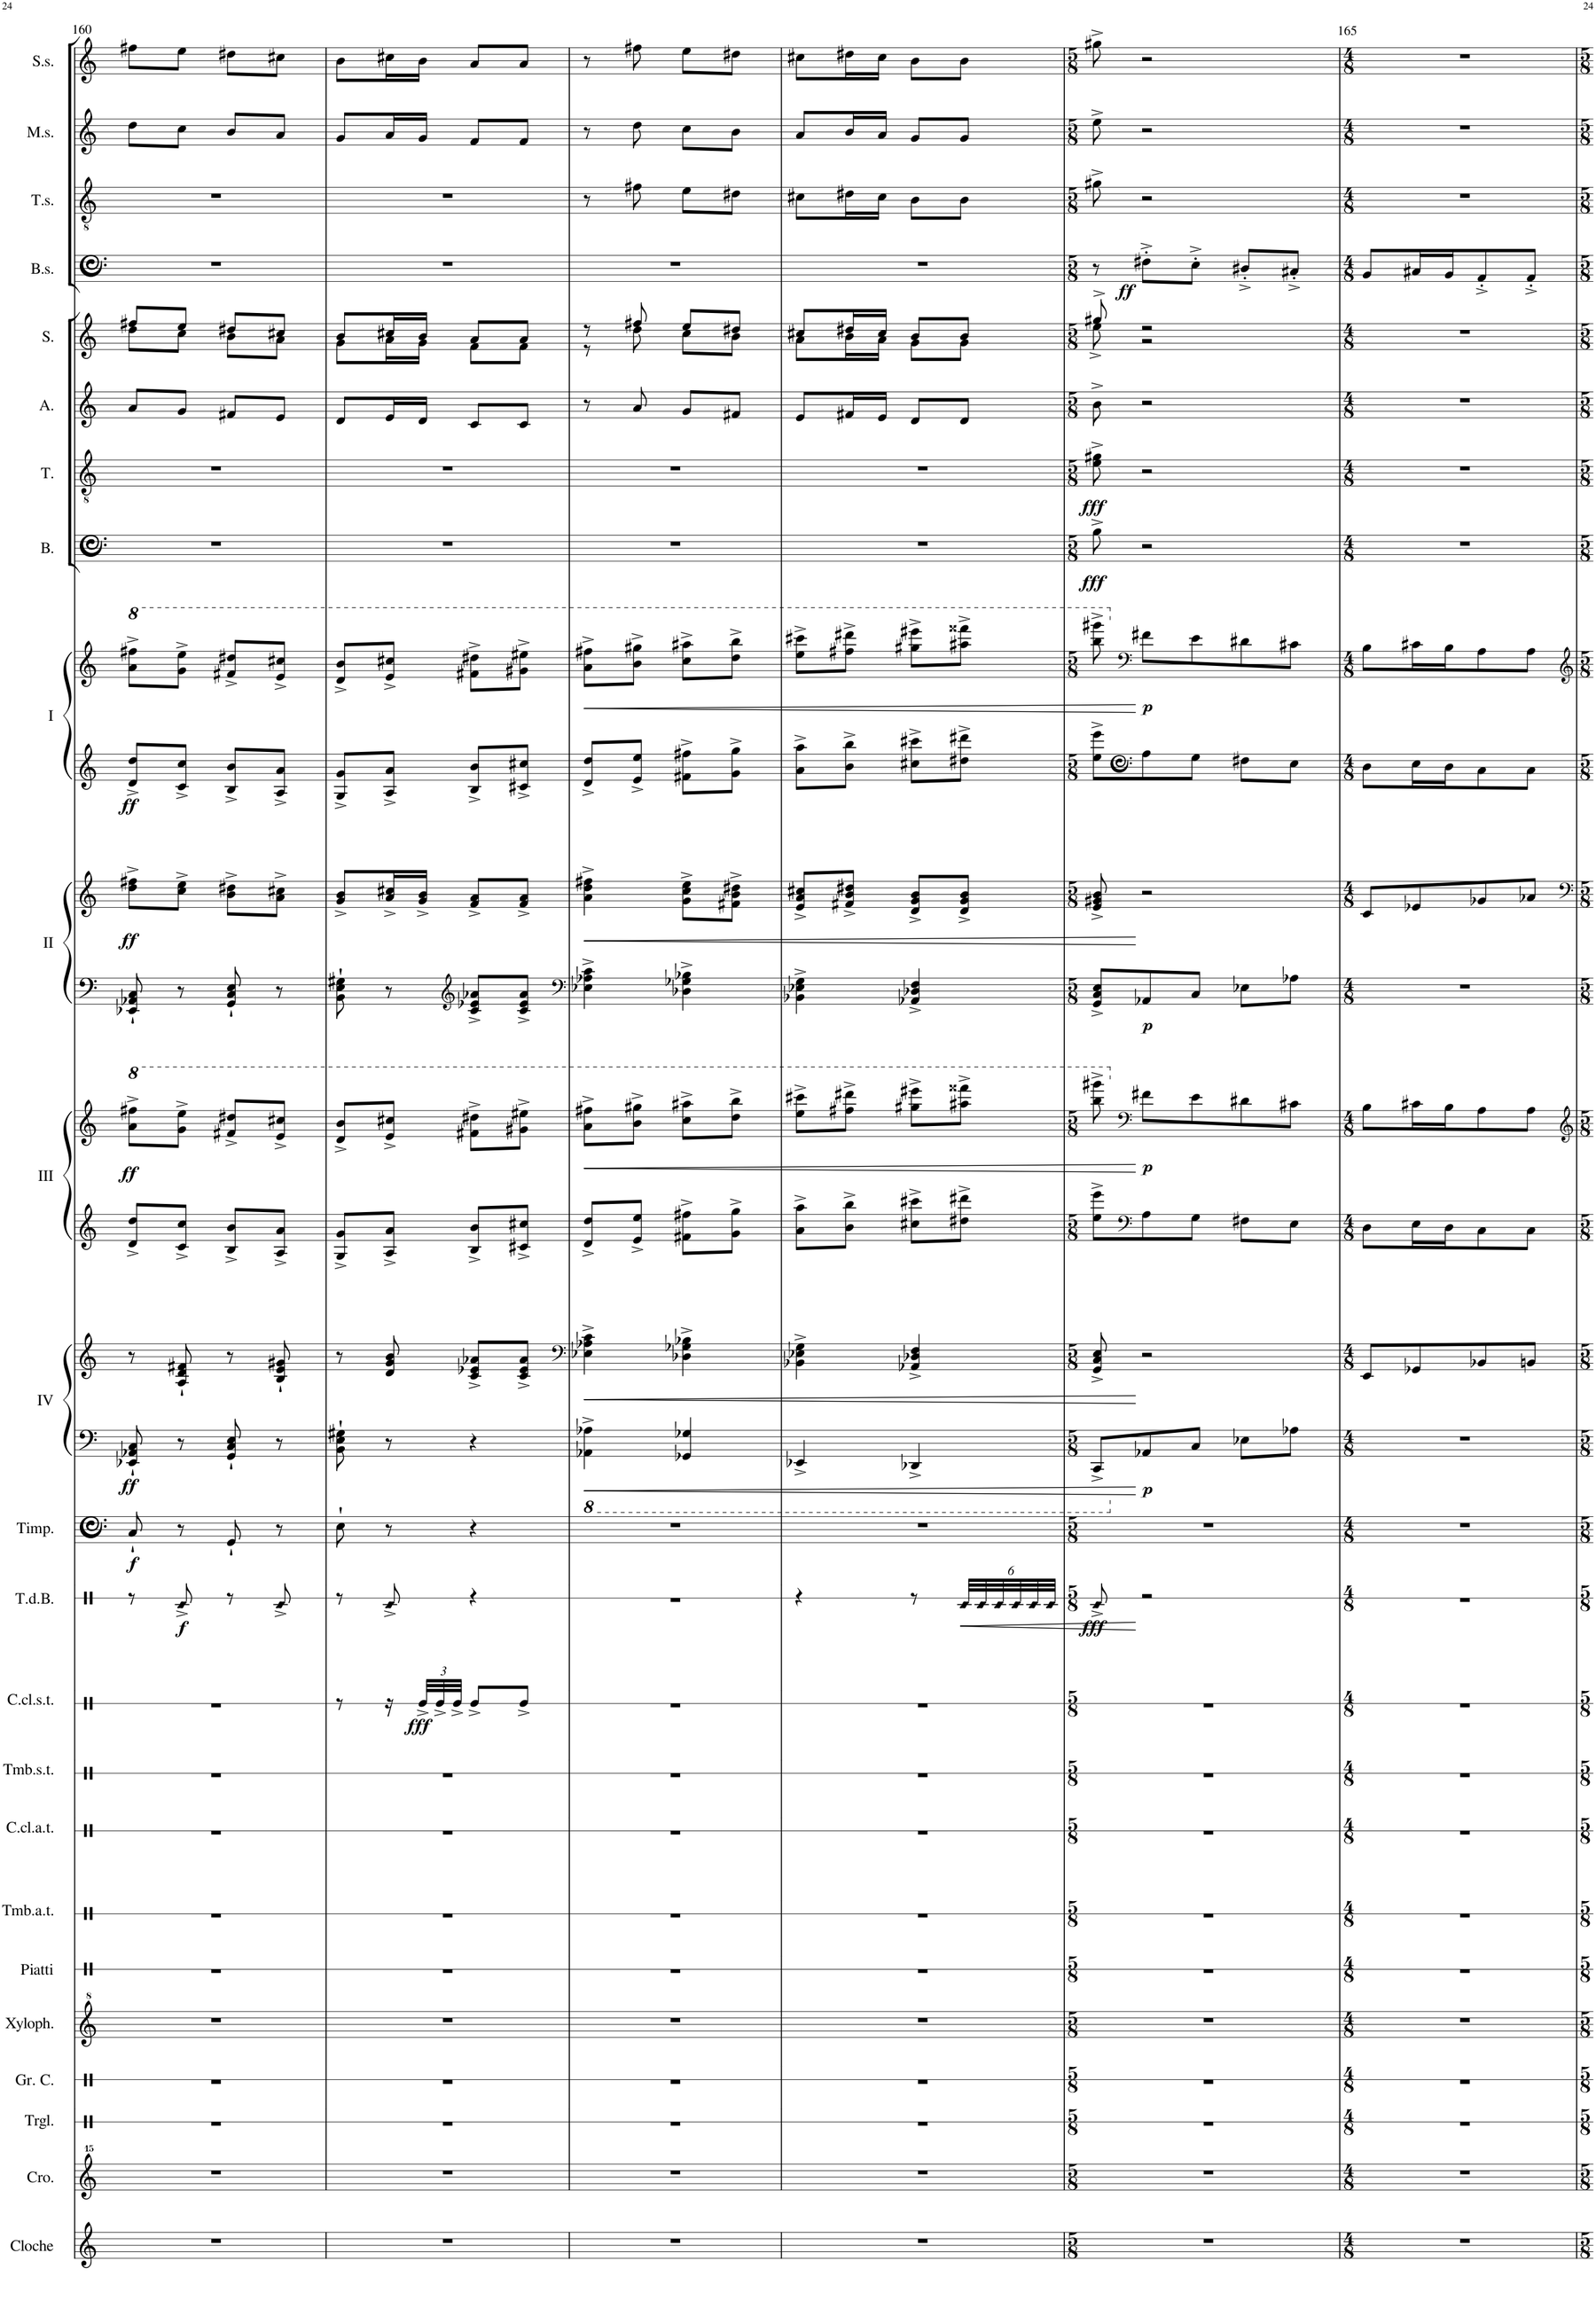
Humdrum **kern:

**kern	**kern	**kern	**kern	**kern	**kern	**kern	**kern	**kern	**kern	**dynam	**kern	**dynam	**kern	**dynam	**kern	**kern	**dynam	**kern	**kern	**dynam	**kern	**kern	**dynam	**kern	**kern	**dynam	**kern	**dynam	**kern	**dynam	**kern	**kern	**kern	**dynam	**kern	**kern	**kern
*part24	*part23	*part22	*part21	*part20	*part19	*part18	*part17	*part16	*part15	*part15	*part14	*part14	*part13	*part13	*part12	*part12	*part12	*part11	*part11	*part11	*part10	*part10	*part10	*part9	*part9	*part9	*part8	*part8	*part7	*part7	*part6	*part5	*part4	*part4	*part3	*part2	*part1
*staff28	*staff27	*staff26	*staff25	*staff24	*staff23	*staff22	*staff21	*staff20	*staff19	*staff19	*staff18	*staff18	*staff17	*staff17	*staff16	*staff15	*staff15/16	*staff14	*staff13	*staff13/14	*staff12	*staff11	*staff11/12	*staff10	*staff9	*staff9/10	*staff8	*staff8	*staff7	*staff7	*staff6	*staff5	*staff4	*staff4	*staff3	*staff2	*staff1
*I"Cloche	*I"Crotales	*I"Triangle	*I"Grosse Caisse	*I"Xylophone	*I"Piatti	*I"Tambour a Timbre	*I"Caisse Claire a Timbre	*I"Tambour sans Timbre	*I"Caisse Claire sans Timbre	*	*I"Tambour de Basque	*	*I"Timpani	*	*I"Piano IV	*	*	*I"Piano III	*	*	*I"Piano II	*	*	*I"Piano I	*	*	*I"Bass.	*	*I"Tenori	*	*I"Alto	*I"Soprano	*I"Bass Solo	*	*I"Tenor Solo	*I"Mezzo Soprano Solo	*I"Soprano Solo
*I'Cloche	*I'Cro.	*I'Trgl.	*I'Gr. C.	*I'Xyloph.	*I'Piatti	*I'Tmb.a.t.	*I'C.cl.a.t.	*I'Tmb.s.t.	*I'C.cl.s.t.	*	*I'T.d.B.	*	*I'Timp.	*	*I'IV	*	*	*I'III	*	*	*I'II	*	*	*I'I	*	*	*I'B.	*	*I'T.	*	*I'A.	*I'S.	*I'B.s.	*	*I'T.s.	*I'M.s.	*I'S.s.
!!LO:PB:g=z
*clefG2	*clefG^^2	*clefX	*clefX	*clefG^2	*clefX	*clefX	*clefX	*clefX	*clefX	*	*clefX	*	*clefF4	*	*clefF4	*clefG2	*	*clefG2	*clefG2	*	*clefF4	*clefG2	*	*clefG2	*clefG2	*	*clefF4	*	*clefGv2	*	*clefG2	*clefG2	*clefF4	*	*clefGv2	*clefG2	*clefG2
*	*	*	*	*	*	*	*	*	*	*	*	*	*	*	*	*	*	*	*	*	*	*	*	*	*	*	*ITrd12c21	*	*ITrd8c14	*	*ITrd5c9	*ITrd1c2	*	*	*ITrd7c12	*ITrd1c2	*
*k[]	*k[]	*k[]	*k[]	*k[]	*k[]	*k[]	*k[]	*k[]	*k[]	*	*k[]	*	*k[]	*	*k[]	*k[]	*	*k[]	*k[]	*	*k[]	*k[]	*	*k[]	*k[]	*	*k[]	*	*k[]	*	*k[]	*k[]	*k[]	*	*k[]	*k[]	*k[]
*M2/4	*M2/4	*M2/4	*M2/4	*M2/4	*M2/4	*M2/4	*M2/4	*M2/4	*M2/4	*	*M2/4	*	*M2/4	*	*M2/4	*M2/4	*	*M2/4	*M2/4	*	*M2/4	*M2/4	*	*M2/4	*M2/4	*	*M2/4	*	*M2/4	*	*M2/4	*M2/4	*M2/4	*	*M2/4	*M2/4	*M2/4
*	*	*	*	*	*	*	*	*	*	*	*	*	*	*	*	*	*	*	*8va	*	*	*	*	*	*	*	*	*	*	*	*	*	*	*	*	*	*
*	*	*	*	*	*	*	*	*	*	*	*	*	*	*	*	*	*	*	*	*	*	*	*	*	*8va	*	*	*	*	*	*	*	*	*	*	*	*
=160	=160	=160	=160	=160	=160	=160	=160	=160	=160	=160	=160	=160	=160	=160	=160	=160	=160	=160	=160	=160	=160	=160	=160	=160	=160	=160	=160	=160	=160	=160	=160	=160	=160	=160	=160	=160	=160
*	*	*	*	*	*	*	*	*	*	*	*	*	*	*	*	*	*	*	*	*	*	*	*	*	*	*	*	*	*	*	*	*^	*	*	*	*	*
!	!	!	!	!	!	!	!	!	!	!	!	!	!	!LO:DY:b	!	!	!LO:DY:b=2	!	!	!LO:DY:b	!	!	!LO:DY:b	!	!	!LO:DY:b=2	!	!	!	!	!	!	!	!	!	!	!	!
2r	2r	2r	2r	2r	2r	2r	2r	2r	2r	.	8r	.	8C`/	f	8EE-X/` 8AA-X/` 8C/`	8r	ff	8d/^ 8dd/^L	8aa\^ 8fff#X\^L	ff	8EE-X/` 8AA-X/` 8C/`	8dd\^ 8ff#X\^L	ff	8d/^ 8dd/^L	8aa\^ 8fff#X\^L	ff	2r	.	2r	.	8a/L	8ff#X/L	8dd\L	2r	.	2r	8dd\L	8ff#X\L
!	!	!	!	!	!	!	!	!	!	!	!LO:N:head=diamond	!LO:DY:b	!	!	!	!	!	!	!	!	!	!	!	!	!	!	!	!	!	!	!	!	!	!	!	!	!	!
.	.	.	.	.	.	.	.	.	.	.	8Rc^/	f	8r	.	8r	8A/` 8d/` 8f#X/`	.	8c/^ 8cc/^J	8gg\^ 8eee\^J	.	8r	8cc\^ 8ee\^J	.	8c/^ 8cc/^J	8gg\^ 8eee\^J	.	.	.	.	.	8g/J	8ee/J	8cc\J	.	.	.	8cc\J	8ee\J
.	.	.	.	.	.	.	.	.	.	.	8r	.	8GG`/	.	8GG/` 8C/` 8E/`	8r	.	8B/^ 8b/^L	8ff#X/^ 8ddd#X/^L	.	8GG/` 8C/` 8E/`	8b\^ 8dd#X\^L	.	8B/^ 8b/^L	8ff#X/^ 8ddd#X/^L	.	.	.	.	.	8f#X/L	8dd#X/L	8b\L	.	.	.	8b/L	8dd#X\L
!	!	!	!	!	!	!	!	!	!	!	!LO:N:head=diamond	!	!	!	!	!	!	!	!	!	!	!	!	!	!	!	!	!	!	!	!	!	!	!	!	!	!	!
.	.	.	.	.	.	.	.	.	.	.	8Rc^/	.	8r	.	8r	8B/` 8e/` 8g#X/`	.	8A/^ 8a/^J	8ee/^ 8ccc#X/^J	.	8r	8a\^ 8cc#X\^J	.	8A/^ 8a/^J	8ee/^ 8ccc#X/^J	.	.	.	.	.	8e/J	8cc#X/J	8a\J	.	.	.	8a/J	8cc#X\J
=161	=161	=161	=161	=161	=161	=161	=161	=161	=161	=161	=161	=161	=161	=161	=161	=161	=161	=161	=161	=161	=161	=161	=161	=161	=161	=161	=161	=161	=161	=161	=161	=161	=161	=161	=161	=161	=161	=161
2r	2r	2r	2r	2r	2r	2r	2r	2r	8r	.	8r	.	8E`\	.	8BB\` 8E\` 8G#X\`	8r	.	8G/^ 8g/^L	8dd/^ 8bb/^L	.	8BB\` 8E\` 8G#X\`	8g/^ 8b/^L	.	8G/^ 8g/^L	8dd/^ 8bb/^L	.	2r	.	2r	.	8d/L	8b/L	8g\L	2r	.	2r	8g/L	8b\L
!	!	!	!	!	!	!	!	!	!	!	!LO:N:head=diamond	!	!	!	!	!	!	!	!	!	!	!	!	!	!	!	!	!	!	!	!	!	!	!	!	!	!	!
.	.	.	.	.	.	.	.	.	16r	.	8Rc^/	.	8r	.	8r	8d/ 8g/ 8b/	.	8A/^ 8a/^J	8ee/^ 8ccc#X/^J	.	8r	16a/^ 16cc#X/^L	.	8A/^ 8a/^J	8ee/^ 8ccc#X/^J	.	.	.	.	.	16e/L	16cc#X/L	16a\L	.	.	.	16a/L	16cc#X\L
*	*	*	*	*	*	*	*	*	*Xbrackettup	*	*	*	*	*	*	*	*	*	*	*	*	*	*	*	*	*	*	*	*	*	*	*	*	*	*	*	*	*
!	!	!	!	!	!	!	!	!	!	!LO:DY:b	!	!	!	!	!	!	!	!	!	!	!	!	!	!	!	!	!	!	!	!	!	!	!	!	!	!	!	!
.	.	.	.	.	.	.	.	.	48Re^/LLL	fff	.	.	.	.	.	.	.	.	.	.	.	16g/^ 16b/^JJ	.	.	.	.	.	.	.	.	16d/JJ	16b/JJ	16g\JJ	.	.	.	16g/JJ	16b\JJ
.	.	.	.	.	.	.	.	.	48Re^/	.	.	.	.	.	.	.	.	.	.	.	.	.	.	.	.	.	.	.	.	.	.	.	.	.	.	.	.	.
.	.	.	.	.	.	.	.	.	48Re^/JJJ	.	.	.	.	.	.	.	.	.	.	.	.	.	.	.	.	.	.	.	.	.	.	.	.	.	.	.	.	.
*	*	*	*	*	*	*	*	*	*	*	*	*	*	*	*	*	*	*	*	*	*clefG2	*	*	*	*	*	*	*	*	*	*	*	*	*	*	*	*	*
.	.	.	.	.	.	.	.	.	8Re^/L	.	4r	.	4r	.	4r	8c/^ 8e-X/^ 8a-X/^L	.	8B/^ 8b/^L	8ff#X\^ 8ddd#X\^L	.	8c/^ 8e-X/^ 8a-X/^L	8f/^ 8a/^L	.	8B/^ 8b/^L	8ff#X\^ 8ddd#X\^L	.	.	.	.	.	8c/L	8a/L	8f\L	.	.	.	8f/L	8a/L
.	.	.	.	.	.	.	.	.	8Re^/J	.	.	.	.	.	.	8c/^ 8e-/^ 8a-/^J	.	8c#X/^ 8cc#X/^J	8gg#X\^ 8eee#X\^J	.	8c/^ 8e-/^ 8a-/^J	8f/^ 8a/^J	.	8c#X/^ 8cc#X/^J	8gg#X\^ 8eee#X\^J	.	.	.	.	.	8c/J	8a/J	8f\J	.	.	.	8f/J	8a/J
=162	=162	=162	=162	=162	=162	=162	=162	=162	=162	=162	=162	=162	=162	=162	=162	=162	=162	=162	=162	=162	=162	=162	=162	=162	=162	=162	=162	=162	=162	=162	=162	=162	=162	=162	=162	=162	=162	=162
*	*	*	*	*	*	*	*	*	*	*	*	*	*	*	*	*clefF4	*	*	*	*	*clefF4	*	*	*	*	*	*	*	*	*	*	*	*	*	*	*	*	*
*	*	*	*	*	*	*	*	*	*	*	*	*	*	*	*8ba	*	*	*	*	*	*	*	*	*	*	*	*	*	*	*	*	*	*	*	*	*	*	*
!	!	!	!	!	!	!	!	!	!	!	!	!	!	!	!	!	!LO:HP:b	!	!	!LO:HP:b	!	!	!LO:HP:b	!	!	!LO:HP:b	!	!	!	!	!	!	!	!	!	!	!	!
2r	2r	2r	2r	2r	2r	2r	2r	2r	2r	.	2r	.	2r	.	4AAA-X\^ 4AA-X\^	4E-X\^ 4A-X\^ 4c\^	<	8d/^ 8dd/^L	8aa\^ 8fff#X\^L	<	4E-X\^ 4A-X\^ 4c\^	4a\^ 4dd\^ 4ff#X\^	<	8d/^ 8dd/^L	8aa\^ 8fff#X\^L	<	2r	.	2r	.	8r	8r	8r	2r	.	8r	8r	8r
.	.	.	.	.	.	.	.	.	.	.	.	.	.	.	.	.	.	8e/^ 8ee/^J	8bb\^ 8ggg#X\^J	.	.	.	.	8e/^ 8ee/^J	8bb\^ 8ggg#X\^J	.	.	.	.	.	8a/	8ff#X/	8dd\	.	.	8f#X\	8dd\	8ff#X\
.	.	.	.	.	.	.	.	.	.	.	.	.	.	.	4GGG-X/ 4GG-X/	4D-X\^ 4G-X\^ 4B-X\^	.	8f#X\^ 8ff#X\^L	8ccc\^ 8aaa#X\^L	.	4D-X\^ 4G-X\^ 4B-X\^	8g\^ 8cc\^ 8ee\^L	.	8f#X\^ 8ff#X\^L	8ccc\^ 8aaa#X\^L	.	.	.	.	.	8g/L	8ee/L	8cc\L	.	.	8e\L	8cc\L	8ee\L
.	.	.	.	.	.	.	.	.	.	.	.	.	.	.	.	.	.	8g\^ 8gg\^J	8ddd\^ 8bbb\^J	.	.	8f#X\^ 8b\^ 8dd#X\^J	.	8g\^ 8gg\^J	8ddd\^ 8bbb\^J	.	.	.	.	.	8f#X/J	8dd#X/J	8b\J	.	.	8d#X\J	8b\J	8dd#X\J
=163	=163	=163	=163	=163	=163	=163	=163	=163	=163	=163	=163	=163	=163	=163	=163	=163	=163	=163	=163	=163	=163	=163	=163	=163	=163	=163	=163	=163	=163	=163	=163	=163	=163	=163	=163	=163	=163	=163
2r	2r	2r	2r	2r	2r	2r	2r	2r	2r	.	4r	.	2r	.	4EEE-X^/	4BB-X\^ 4E-X\^ 4G\^	.	8a\^ 8aa\^L	8eee\^ 8cccc#X\^L	.	4BB-X\^ 4E-X\^ 4G\^	8e/^ 8a/^ 8cc#X/^L	.	8a\^ 8aa\^L	8eee\^ 8cccc#X\^L	.	2r	.	2r	.	8e/L	8cc#X/L	8a\L	2r	.	8c#X\L	8a/L	8cc#X\L
.	.	.	.	.	.	.	.	.	.	.	.	.	.	.	.	.	.	8b\^ 8bb\^J	8fff#X\^ 8dddd#X\^J	.	.	8f#X/^ 8b/^ 8dd#X/^J	.	8b\^ 8bb\^J	8fff#X\^ 8dddd#X\^J	.	.	.	.	.	16f#X/L	16dd#X/L	16b\L	.	.	16d#X\L	16b/L	16dd#X\L
.	.	.	.	.	.	.	.	.	.	.	.	.	.	.	.	.	.	.	.	.	.	.	.	.	.	.	.	.	.	.	16e/JJ	16cc#/JJ	16a\JJ	.	.	16c#\JJ	16a/JJ	16cc#\JJ
.	.	.	.	.	.	.	.	.	.	.	8r	.	.	.	4DDD-X^/	4AA-X/^ 4D-X/^ 4F/^	.	8cc#X\^ 8ccc#X\^L	8ggg#X\^ 8eeee#X\^L	.	4AA-X/^ 4D-X/^ 4F/^	8d/^ 8g/^ 8b/^L	.	8cc#X\^ 8ccc#X\^L	8ggg#X\^ 8eeee#X\^L	.	.	.	.	.	8d/L	8b/L	8g\L	.	.	8B\L	8g/L	8b\L
*	*	*	*	*	*	*	*	*	*	*	*Xbrackettup	*	*	*	*	*	*	*	*	*	*	*	*	*	*	*	*	*	*	*	*	*	*	*	*	*	*	*
!	!	!	!	!	!	!	!	!	!	!	!LO:N:head=diamond	!LO:HP:b	!	!	!	!	!	!	!	!	!	!	!	!	!	!	!	!	!	!	!	!	!	!	!	!	!	!
.	.	.	.	.	.	.	.	.	.	.	48Rc/LLL	<	.	.	.	.	.	8dd#X\^ 8ddd#X\^J	8aaa#X\^ 8ffff##X\^J	.	.	8d/^ 8g/^ 8b/^J	.	8dd#X\^ 8ddd#X\^J	8aaa#X\^ 8ffff##X\^J	.	.	.	.	.	8d/J	8b/J	8g\J	.	.	8B\J	8g/J	8b\J
!	!	!	!	!	!	!	!	!	!	!	!LO:N:head=diamond	!	!	!	!	!	!	!	!	!	!	!	!	!	!	!	!	!	!	!	!	!	!	!	!	!	!	!
.	.	.	.	.	.	.	.	.	.	.	48Rc/	.	.	.	.	.	.	.	.	.	.	.	.	.	.	.	.	.	.	.	.	.	.	.	.	.	.	.
!	!	!	!	!	!	!	!	!	!	!	!LO:N:head=diamond	!	!	!	!	!	!	!	!	!	!	!	!	!	!	!	!	!	!	!	!	!	!	!	!	!	!	!
.	.	.	.	.	.	.	.	.	.	.	48Rc/	.	.	.	.	.	.	.	.	.	.	.	.	.	.	.	.	.	.	.	.	.	.	.	.	.	.	.
!	!	!	!	!	!	!	!	!	!	!	!LO:N:head=diamond	!	!	!	!	!	!	!	!	!	!	!	!	!	!	!	!	!	!	!	!	!	!	!	!	!	!	!
.	.	.	.	.	.	.	.	.	.	.	48Rc/	.	.	.	.	.	.	.	.	.	.	.	.	.	.	.	.	.	.	.	.	.	.	.	.	.	.	.
!	!	!	!	!	!	!	!	!	!	!	!LO:N:head=diamond	!	!	!	!	!	!	!	!	!	!	!	!	!	!	!	!	!	!	!	!	!	!	!	!	!	!	!
.	.	.	.	.	.	.	.	.	.	.	48Rc/	.	.	.	.	.	.	.	.	.	.	.	.	.	.	.	.	.	.	.	.	.	.	.	.	.	.	.
!	!	!	!	!	!	!	!	!	!	!	!LO:N:head=diamond	!	!	!	!	!	!	!	!	!	!	!	!	!	!	!	!	!	!	!	!	!	!	!	!	!	!	!
.	.	.	.	.	.	.	.	.	.	.	48Rc/JJJ	.	.	.	.	.	.	.	.	.	.	.	.	.	.	.	.	.	.	.	.	.	.	.	.	.	.	.
=164	=164	=164	=164	=164	=164	=164	=164	=164	=164	=164	=164	=164	=164	=164	=164	=164	=164	=164	=164	=164	=164	=164	=164	=164	=164	=164	=164	=164	=164	=164	=164	=164	=164	=164	=164	=164	=164	=164
*M5/8	*M5/8	*M5/8	*M5/8	*M5/8	*M5/8	*M5/8	*M5/8	*M5/8	*M5/8	*	*M5/8	*	*M5/8	*	*M5/8	*M5/8	*	*M5/8	*M5/8	*	*M5/8	*M5/8	*	*M5/8	*M5/8	*	*M5/8	*	*M5/8	*	*M5/8	*M5/8	*	*M5/8	*	*M5/8	*M5/8	*M5/8
!	!	!	!	!	!	!	!	!	!	!	!LO:N:head=diamond	!LO:DY:b	!	!	!	!	!	!	!	!	!	!	!	!	!	!	!	!LO:DY:b	!	!LO:DY:b	!	!	!	!	!	!	!	!
8%5r	8%5r	8%5r	8%5r	8%5r	8%5r	8%5r	8%5r	8%5r	8%5r	.	8Rc^/	fff	8%5r	.	8CCC^/L	8GG/^ 8C/^ 8E/^	.	8ee\^ 8eee\^L	8bbb\^ 8gggg#X\^	.	8GG/^ 8C/^ 8E/^L	8e/^ 8g#X/^ 8b/^	.	8ee\^ 8eee\^L	8bbb\^ 8gggg#X\^	.	8B^\	fff	8e\^ 8g#X\^	fff	8b^\	8gg#X^/	8ee^\	8r	.	8g#X^\	8ee^\	8gg#X^\
*	*	*	*	*	*	*	*	*	*	*	*	*	*	*	*	*	*	*clefF4	*clefF4	*	*	*	*	*clefF4	*clefF4	*	*	*	*	*	*	*	*	*	*	*	*	*
*	*	*	*	*	*	*	*	*	*	*	*	*	*	*	*X8ba	*	*	*	*	*	*	*	*	*	*	*	*	*	*	*	*	*	*	*	*	*	*	*
*	*	*	*	*	*	*	*	*	*	*	*	*	*	*	*	*	*	*	*X8va	*	*	*	*	*	*	*	*	*	*	*	*	*	*	*	*	*	*	*
*	*	*	*	*	*	*	*	*	*	*	*	*	*	*	*	*	*	*	*	*	*	*	*	*	*X8va	*	*	*	*	*	*	*	*	*	*	*	*	*
!	!	!	!	!	!	!	!	!	!	!	!	!	!	!	!	!	!LO:DY:n=1:b=2	!	!	!LO:DY:n=1:b	!	!	!LO:DY:n=1:b=2	!	!	!LO:DY:n=1:b	!	!	!	!	!	!	!	!	!LO:DY:b	!	!	!
.	.	.	.	.	.	.	.	.	.	.	2r	[	.	.	8AA-X/	2r	[ p	8A\	8f#X\L	[ p	8AA-X/	2r	[ p	8A\	8f#X\L	[ p	2r	.	2r	.	2r	2r	2r	8F#X'^\L	ff	2r	2r	2r
.	.	.	.	.	.	.	.	.	.	.	.	.	.	.	8C/J	.	.	8G\J	8e\	.	8C/J	.	.	8G\J	8e\	.	.	.	.	.	.	.	.	8E'^\J	.	.	.	.
.	.	.	.	.	.	.	.	.	.	.	.	.	.	.	8E-X\L	.	.	8F#X\L	8d#X\	.	8E-X\L	.	.	8F#X\L	8d#X\	.	.	.	.	.	.	.	.	8D#X'^/L	.	.	.	.
.	.	.	.	.	.	.	.	.	.	.	.	.	.	.	8A-X\J	.	.	8E\J	8c#X\J	.	8A-X\J	.	.	8E\J	8c#X\J	.	.	.	.	.	.	.	.	8C#X'^/J	.	.	.	.
*	*	*	*	*	*	*	*	*	*	*	*	*	*	*	*	*	*	*	*	*	*	*	*	*	*	*	*	*	*	*	*	*v	*v	*	*	*	*	*
=165	=165	=165	=165	=165	=165	=165	=165	=165	=165	=165	=165	=165	=165	=165	=165	=165	=165	=165	=165	=165	=165	=165	=165	=165	=165	=165	=165	=165	=165	=165	=165	=165	=165	=165	=165	=165	=165
*M4/8	*M4/8	*M4/8	*M4/8	*M4/8	*M4/8	*M4/8	*M4/8	*M4/8	*M4/8	*	*M4/8	*	*M4/8	*	*M4/8	*M4/8	*	*M4/8	*M4/8	*	*M4/8	*M4/8	*	*M4/8	*M4/8	*	*M4/8	*	*M4/8	*	*M4/8	*M4/8	*M4/8	*	*M4/8	*M4/8	*M4/8
2r	2r	2r	2r	2r	2r	2r	2r	2r	2r	.	2r	.	2r	.	2r	8EE/L	.	8D\L	8B\L	.	2r	8c/L	.	8D\L	8B\L	.	2r	.	2r	.	2r	2r	8BB/L	.	2r	2r	2r
.	.	.	.	.	.	.	.	.	.	.	.	.	.	.	.	8GG-X/	.	16E\L	16c#X\L	.	.	8e-X/	.	16E\L	16c#X\L	.	.	.	.	.	.	.	16C#X/L	.	.	.	.
.	.	.	.	.	.	.	.	.	.	.	.	.	.	.	.	.	.	16D\J	16B\J	.	.	.	.	16D\J	16B\J	.	.	.	.	.	.	.	16BB/J	.	.	.	.
.	.	.	.	.	.	.	.	.	.	.	.	.	.	.	.	8BB-X/	.	8C\	8A\	.	.	8g-X/	.	8C\	8A\	.	.	.	.	.	.	.	8AA'^/	.	.	.	.
.	.	.	.	.	.	.	.	.	.	.	.	.	.	.	.	8BBn/J	.	8C\J	8A\J	.	.	8a-X/J	.	8C\J	8A\J	.	.	.	.	.	.	.	8AA'^/J	.	.	.	.
=	=	=	=	=	=	=	=	=	=	=	=	=	=	=	=	=	=	=	=	=	=	=	=	=	=	=	=	=	=	=	=	=	=	=	=	=	=
*-	*-	*-	*-	*-	*-	*-	*-	*-	*-	*-	*-	*-	*-	*-	*-	*-	*-	*-	*-	*-	*-	*-	*-	*-	*-	*-	*-	*-	*-	*-	*-	*-	*-	*-	*-	*-	*-
